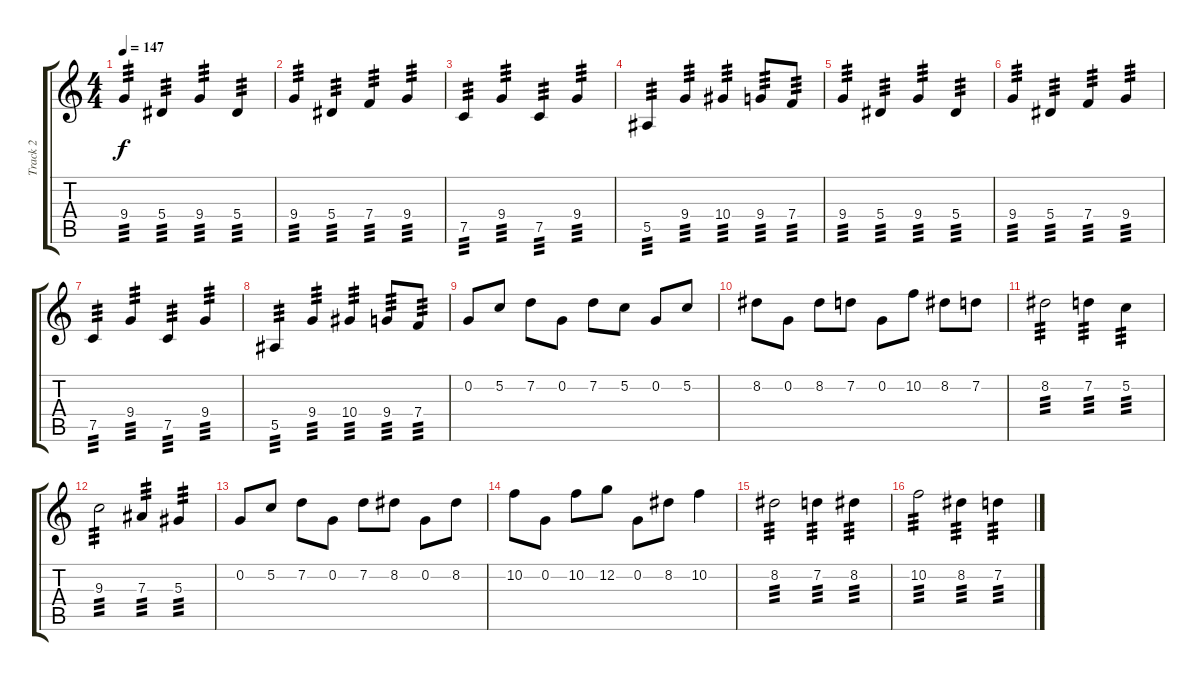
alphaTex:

\track ("Track 2" "Track 2") {instrument distortionguitar}
\staff {score tabs}
\tuning (C4 G3 Eb3 Bb2 F2 C2) {hide}
\ts (4 4)
\tempo 147
\clef g2
\ks c
9.4.4{tp 3 dy f} 5.4.4{tp 3} 9.4.4{tp 3} 5.4.4{tp 3} |
9.4.4{tp 3} 5.4.4{tp 3} 7.4.4{tp 3} 9.4.4{tp 3} |
7.5.4{tp 3} 9.4.4{tp 3} 7.5.4{tp 3} 9.4.4{tp 3} |
5.5.4{tp 3} 9.4.4{tp 3} 10.4.4{tp 3} 9.4.8{tp 3} 7.4.8{tp 3} |
9.4.4{tp 3} 5.4.4{tp 3} 9.4.4{tp 3} 5.4.4{tp 3} |
9.4.4{tp 3} 5.4.4{tp 3} 7.4.4{tp 3} 9.4.4{tp 3} |
7.5.4{tp 3} 9.4.4{tp 3} 7.5.4{tp 3} 9.4.4{tp 3} |
5.5.4{tp 3} 9.4.4{tp 3} 10.4.4{tp 3} 9.4.8{tp 3} 7.4.8{tp 3} |
0.2.8 5.2.8 7.2.8 0.2.8 7.2.8 5.2.8 0.2.8 5.2.8 |
8.2.8 0.2.8 8.2.8 7.2.8 0.2.8 10.2.8 8.2.8 7.2.8 |
8.2.2{tp 3} 7.2.4{tp 3} 5.2.4{tp 3} |
9.3.2{tp 3} 7.3.4{tp 3} 5.3.4{tp 3} |
0.2.8 5.2.8 7.2.8 0.2.8 7.2.8 8.2.8 0.2.8 8.2.8 |
10.2.8 0.2.8 10.2.8 12.2.8 0.2.8 8.2.8 10.2.4 |
8.2.2{tp 3} 7.2.4{tp 3} 8.2.4{tp 3} |
10.2.2{tp 3} 8.2.4{tp 3} 7.2.4{tp 3}
